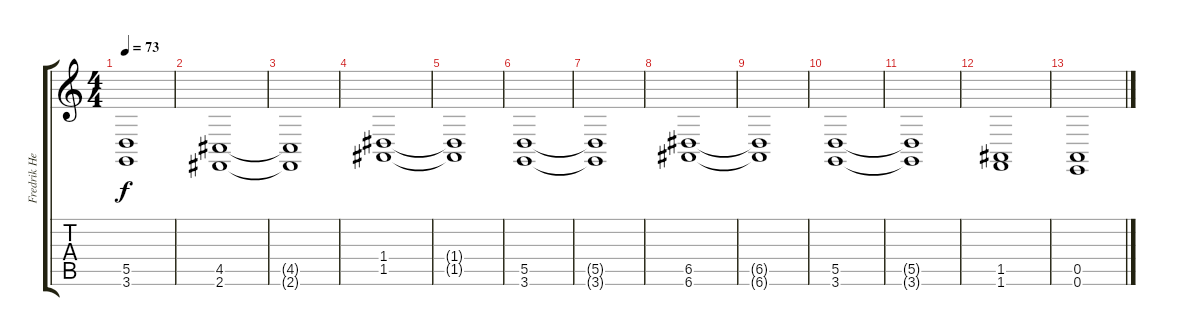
\track ("Fredrik Hermansson II" "Fredrik He") {instrument synthstrings2}
\staff {score tabs}
\tuning (E4 B3 G3 D3 A2 E2) {hide}
\ts (4 4)
\tempo 73
\clef g2
\ks c
(5.5{t} 3.6{t}).1{dy f} |
(4.5 2.6).1{volume 13} |
(4.5{t} 2.6{t}).1 |
(1.4 1.5).1 |
(1.4{t} 1.5{t}).1 |
(5.5 3.6).1 |
(5.5{t} 3.6{t}).1 |
(6.5 6.6).1 |
(6.5{t} 6.6{t}).1 |
(5.5 3.6).1 |
(5.5{t} 3.6{t}).1 |
(1.5 1.6).1 |
(0.5 0.6).1
